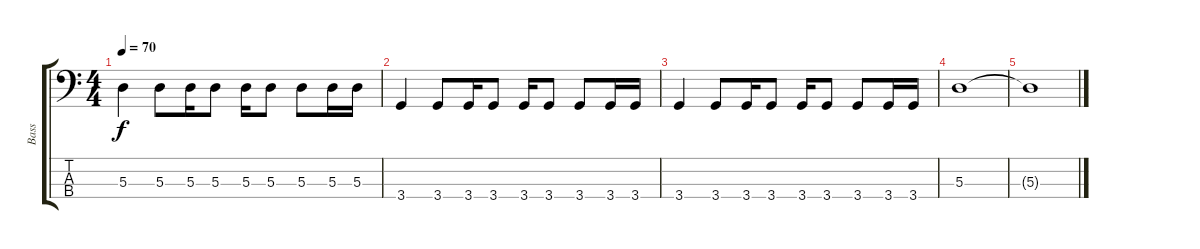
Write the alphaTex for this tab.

\track ("Bass" "Bass") {instrument electricbassfinger}
\staff {score tabs}
\tuning (G2 D2 A1 E1) {hide}
\ts (4 4)
\tempo 70
\clef f4
\ks c
5.3.4{dy f} 5.3.8 5.3.16 5.3.8 5.3.16 5.3.8 5.3.8 5.3.16 5.3.16 |
3.4.4 3.4.8 3.4.16 3.4.8 3.4.16 3.4.8 3.4.8 3.4.16 3.4.16 |
3.4.4 3.4.8 3.4.16 3.4.8 3.4.16 3.4.8 3.4.8 3.4.16 3.4.16 |
5.3.1 |
5.3{t}.1
